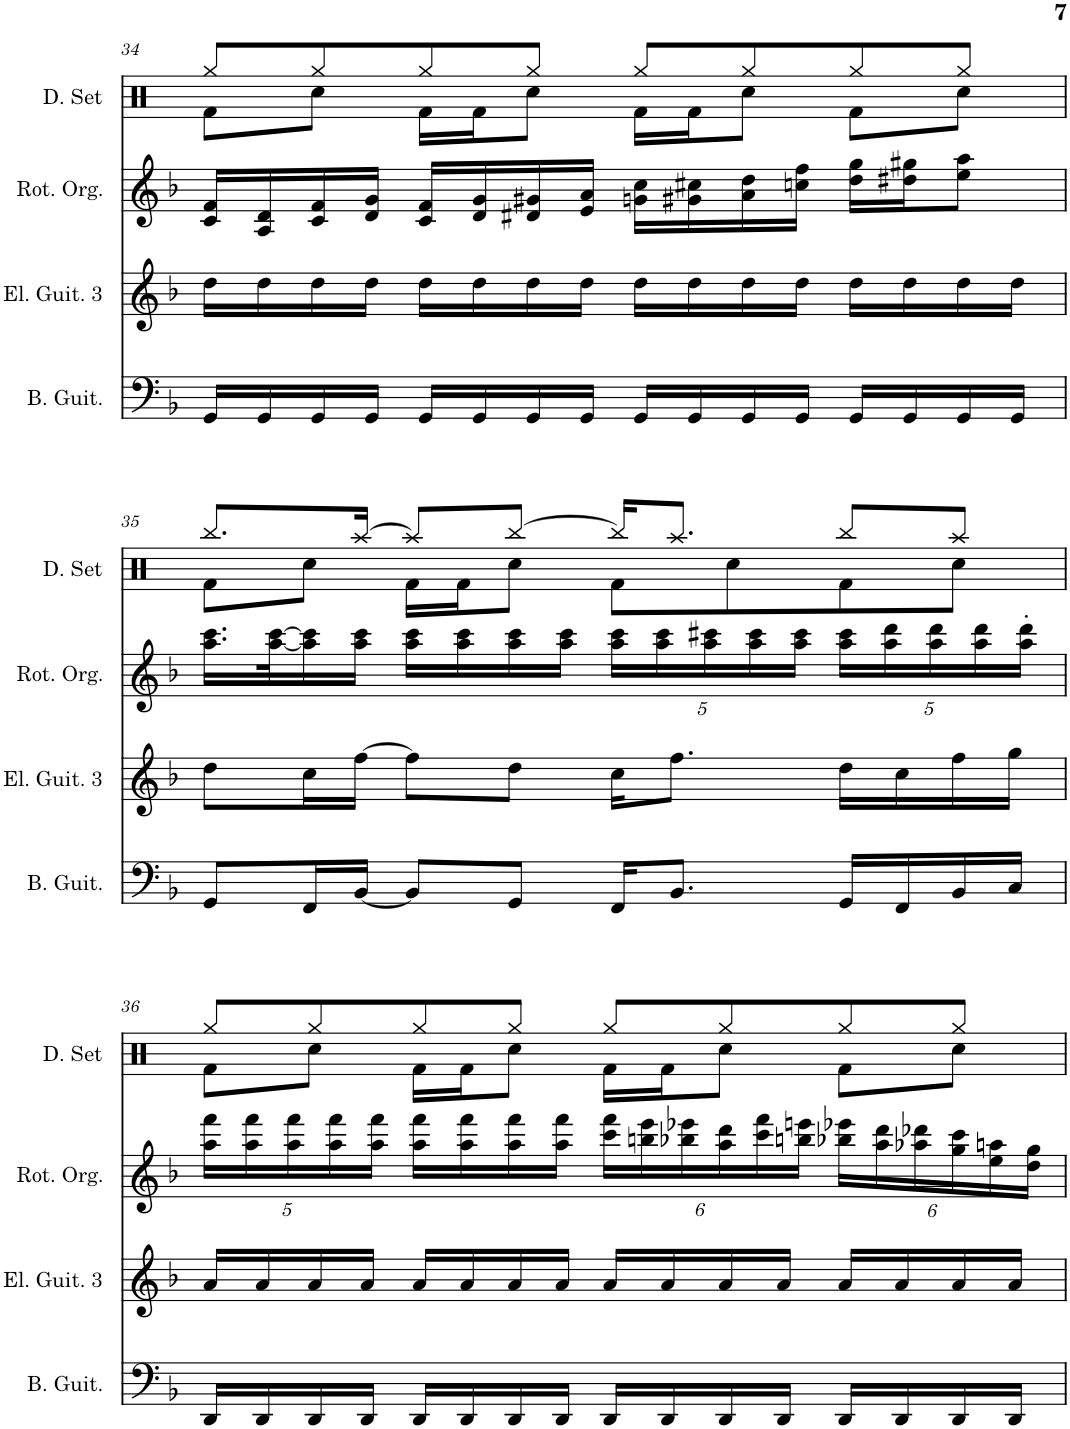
**kern	**kern	**kern	**kern
*part4	*part3	*part2	*part1
*staff4	*staff3	*staff2	*staff1
*I"Bass Guitar	*I"Electric Guitar 3	*I"Rotary Organ	*I"Horn
*I'B. Guit.	*I'El. Guit. 3	*I'Rot. Org.	*I'Hn.
!!LO:PB:g=z
*clefF4	*clefG2	*clefG2	*clefF4
*	*	*Trd-7c-12	*Trd4c7
*k[b-]	*k[b-]	*k[b-]	*k[b-]
*M4/4	*M4/4	*M4/4	*M4/4
*met(c)	*met(c)	*met(c)	*met(c)
=34	=34	=34	=34
16GG/LL	16dd\LL	16c/ 16f/LL	1r
16GG/	16dd\	16A/ 16d/	.
16GG/	16dd\	16c/ 16f/	.
16GG/JJ	16dd\JJ	16d/ 16g/JJ	.
16GG/LL	16dd\LL	16c/ 16f/LL	.
16GG/	16dd\	16d/ 16g/	.
16GG/	16dd\	16d#X/ 16g#X/	.
16GG/JJ	16dd\JJ	16e/ 16a/JJ	.
16GG/LL	16dd\LL	16gn\ 16cc\LL	.
16GG/	16dd\	16g#X\ 16cc#X\	.
16GG/	16dd\	16a\ 16dd\	.
16GG/JJ	16dd\JJ	16ccn\ 16ff\JJ	.
16GG/LL	16dd\LL	16dd\ 16gg\LL	.
16GG/	16dd\	16dd#X\ 16gg#X\J	.
16GG/	16dd\	8ee\ 8aa\J	.
16GG/JJ	16dd\JJ	.	.
!!LO:LB:g=z
=35	=35	=35	=35
8GG/L	8dd\L	16.aa\ 16.ccc\LL	1r
.	.	[32aa\ [32ccc\K	.
16FF/L	16cc\L	16aa\] 16ccc\]	.
[16BB-/JJ	[16ff\JJ	16aa\ 16ccc\JJ	.
8BB-/L]	8ff\L]	16aa\ 16ccc\LL	.
.	.	16aa\ 16ccc\	.
8GG/J	8dd\J	16aa\ 16ccc\	.
.	.	16aa\ 16ccc\JJ	.
*	*	*Xbrackettup	*
16FF/KL	16cc\KL	20aa\ 20ccc\LL	.
.	.	20aa\ 20ccc\	.
8.BB-/J	8.ff\J	.	.
.	.	20aa\ 20ccc#X\	.
.	.	20aa\ 20ccc#\	.
.	.	20aa\ 20ccc#\JJ	.
16GG/LL	16dd\LL	20aa\ 20ccc#\LL	.
.	.	20aa\ 20ddd\	.
16FF/	16cc\	.	.
.	.	20aa\ 20ddd\	.
16BB-/	16ff\	.	.
.	.	20aa\ 20ddd\	.
16C/JJ	16gg\JJ	.	.
.	.	20aa\' 20ddd\'JJ	.
!!LO:LB:g=z
=36	=36	=36	=36
16DD/LL	16a/LL	20aa\ 20fff\LL	1r
.	.	20aa\ 20fff\	.
16DD/	16a/	.	.
.	.	20aa\ 20fff\	.
16DD/	16a/	.	.
.	.	20aa\ 20fff\	.
16DD/JJ	16a/JJ	.	.
.	.	20aa\ 20fff\JJ	.
16DD/LL	16a/LL	16aa\ 16fff\LL	.
16DD/	16a/	16aa\ 16fff\	.
16DD/	16a/	16aa\ 16fff\	.
16DD/JJ	16a/JJ	16aa\ 16fff\JJ	.
16DD/LL	16a/LL	24ccc\ 24fff\LL	.
.	.	24bbn\ 24eee\	.
16DD/	16a/	.	.
.	.	24bb-X\ 24eee-X\	.
16DD/	16a/	24aa\ 24ddd\	.
.	.	24ccc\ 24fff\	.
16DD/JJ	16a/JJ	.	.
.	.	24bbn\ 24eeen\JJ	.
16DD/LL	16a/LL	24bb-X\ 24eee-X\LL	.
.	.	24aa\ 24ddd\	.
16DD/	16a/	.	.
.	.	24aa-X\ 24ddd-X\	.
16DD/	16a/	24gg\ 24ccc\	.
.	.	24ee\ 24aan\	.
16DD/JJ	16a/JJ	.	.
.	.	24dd\ 24gg\JJ	.
=	=	=	=
*-	*-	*-	*-
